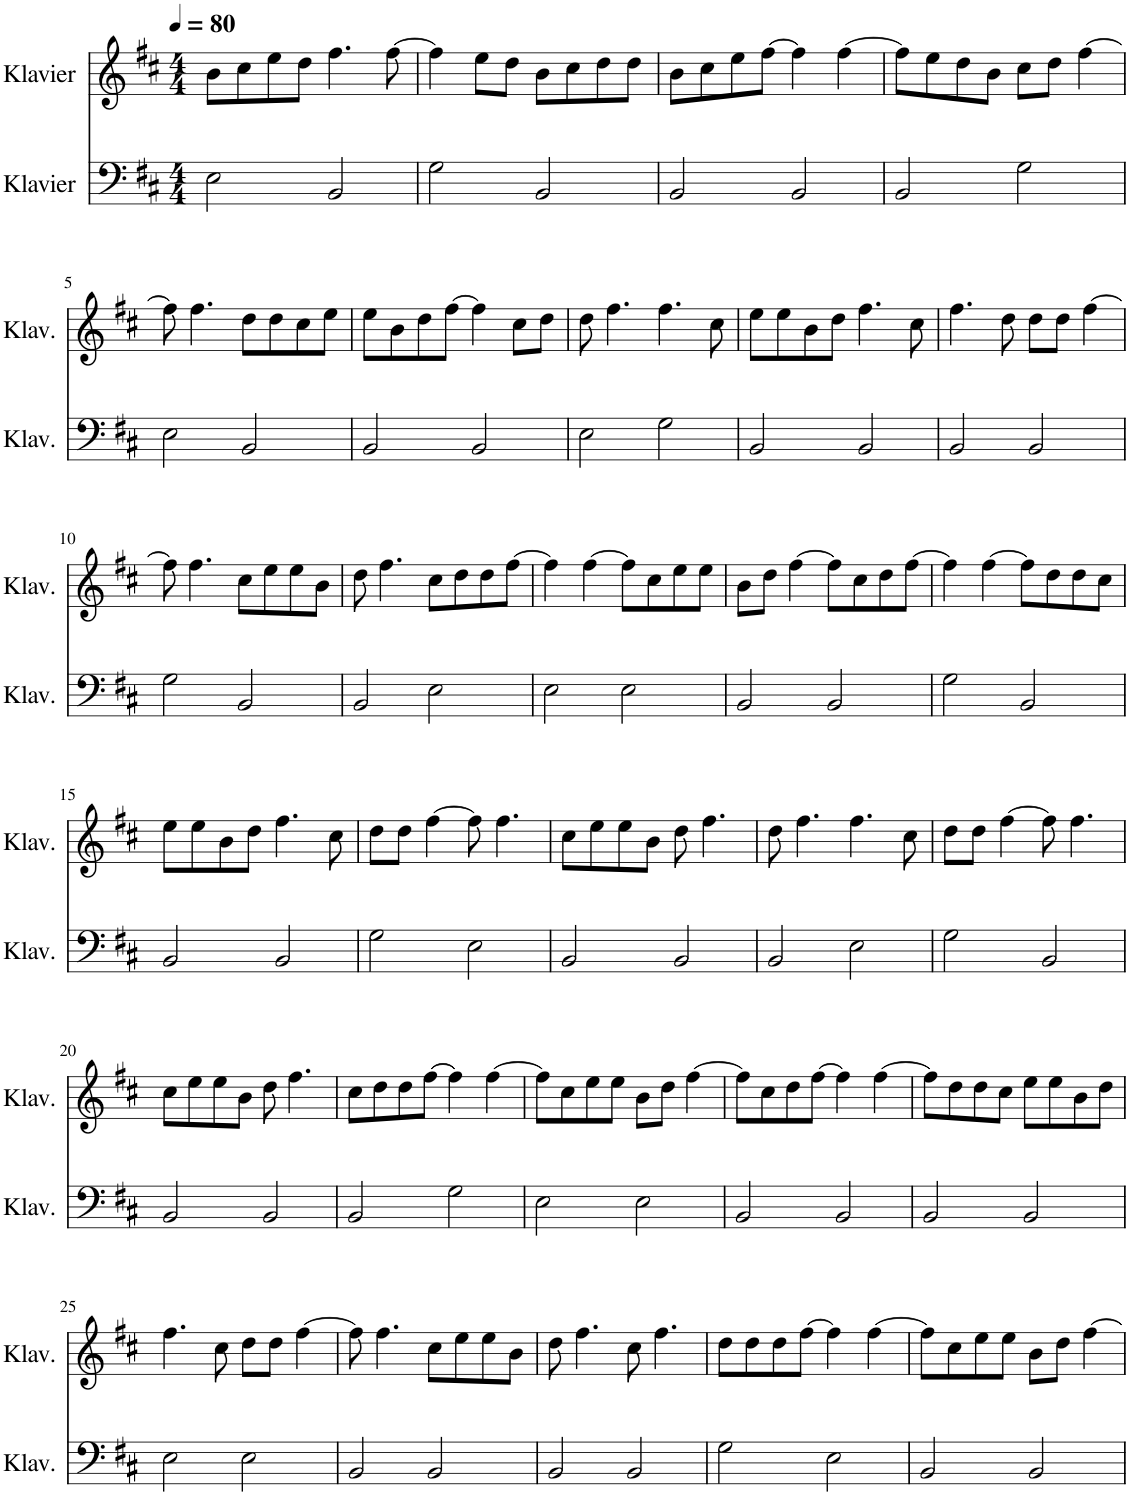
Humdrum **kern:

**kern	**kern
*part2	*part1
*staff2	*staff1
*I"Klavier	*I"Klavier
*I'Klav.	*I'Klav.
*clefF4	*clefG2
*k[f#c#]	*k[f#c#]
*M4/4	*M4/4
*MM80	*MM80
=1	=1
2E\	8b\L
.	8cc#\
.	8ee\
.	8dd\J
2BB/	4.ff#\
.	[8ff#\
=2	=2
2G\	4ff#\]
.	8ee\L
.	8dd\J
2BB/	8b\L
.	8cc#\
.	8dd\
.	8dd\J
=3	=3
2BB/	8b\L
.	8cc#\
.	8ee\
.	[8ff#\J
2BB/	4ff#\]
.	[4ff#\
=4	=4
2BB/	8ff#\L]
.	8ee\
.	8dd\
.	8b\J
2G\	8cc#\L
.	8dd\J
.	[4ff#\
!!LO:LB:g=z
=5	=5
2E\	8ff#\]
.	4.ff#\
2BB/	8dd\L
.	8dd\
.	8cc#\
.	8ee\J
=6	=6
2BB/	8ee\L
.	8b\
.	8dd\
.	[8ff#\J
2BB/	4ff#\]
.	8cc#\L
.	8dd\J
=7	=7
2E\	8dd\
.	4.ff#\
2G\	4.ff#\
.	8cc#\
=8	=8
2BB/	8ee\L
.	8ee\
.	8b\
.	8dd\J
2BB/	4.ff#\
.	8cc#\
=9	=9
2BB/	4.ff#\
.	8dd\
2BB/	8dd\L
.	8dd\J
.	[4ff#\
!!LO:LB:g=z
=10	=10
2G\	8ff#\]
.	4.ff#\
2BB/	8cc#\L
.	8ee\
.	8ee\
.	8b\J
=11	=11
2BB/	8dd\
.	4.ff#\
2E\	8cc#\L
.	8dd\
.	8dd\
.	[8ff#\J
=12	=12
2E\	4ff#\]
.	[4ff#\
2E\	8ff#\L]
.	8cc#\
.	8ee\
.	8ee\J
=13	=13
2BB/	8b\L
.	8dd\J
.	[4ff#\
2BB/	8ff#\L]
.	8cc#\
.	8dd\
.	[8ff#\J
=14	=14
2G\	4ff#\]
.	[4ff#\
2BB/	8ff#\L]
.	8dd\
.	8dd\
.	8cc#\J
!!LO:LB:g=z
=15	=15
2BB/	8ee\L
.	8ee\
.	8b\
.	8dd\J
2BB/	4.ff#\
.	8cc#\
=16	=16
2G\	8dd\L
.	8dd\J
.	[4ff#\
2E\	8ff#\]
.	4.ff#\
=17	=17
2BB/	8cc#\L
.	8ee\
.	8ee\
.	8b\J
2BB/	8dd\
.	4.ff#\
=18	=18
2BB/	8dd\
.	4.ff#\
2E\	4.ff#\
.	8cc#\
=19	=19
2G\	8dd\L
.	8dd\J
.	[4ff#\
2BB/	8ff#\]
.	4.ff#\
!!LO:LB:g=z
=20	=20
2BB/	8cc#\L
.	8ee\
.	8ee\
.	8b\J
2BB/	8dd\
.	4.ff#\
=21	=21
2BB/	8cc#\L
.	8dd\
.	8dd\
.	[8ff#\J
2G\	4ff#\]
.	[4ff#\
=22	=22
2E\	8ff#\L]
.	8cc#\
.	8ee\
.	8ee\J
2E\	8b\L
.	8dd\J
.	[4ff#\
=23	=23
2BB/	8ff#\L]
.	8cc#\
.	8dd\
.	[8ff#\J
2BB/	4ff#\]
.	[4ff#\
=24	=24
2BB/	8ff#\L]
.	8dd\
.	8dd\
.	8cc#\J
2BB/	8ee\L
.	8ee\
.	8b\
.	8dd\J
!!LO:LB:g=z
=25	=25
2E\	4.ff#\
.	8cc#\
2E\	8dd\L
.	8dd\J
.	[4ff#\
=26	=26
2BB/	8ff#\]
.	4.ff#\
2BB/	8cc#\L
.	8ee\
.	8ee\
.	8b\J
=27	=27
2BB/	8dd\
.	4.ff#\
2BB/	8cc#\
.	4.ff#\
=28	=28
2G\	8dd\L
.	8dd\
.	8dd\
.	[8ff#\J
2E\	4ff#\]
.	[4ff#\
=29	=29
2BB/	8ff#\L]
.	8cc#\
.	8ee\
.	8ee\J
2BB/	8b\L
.	8dd\J
.	[4ff#\
=	=
*-	*-
